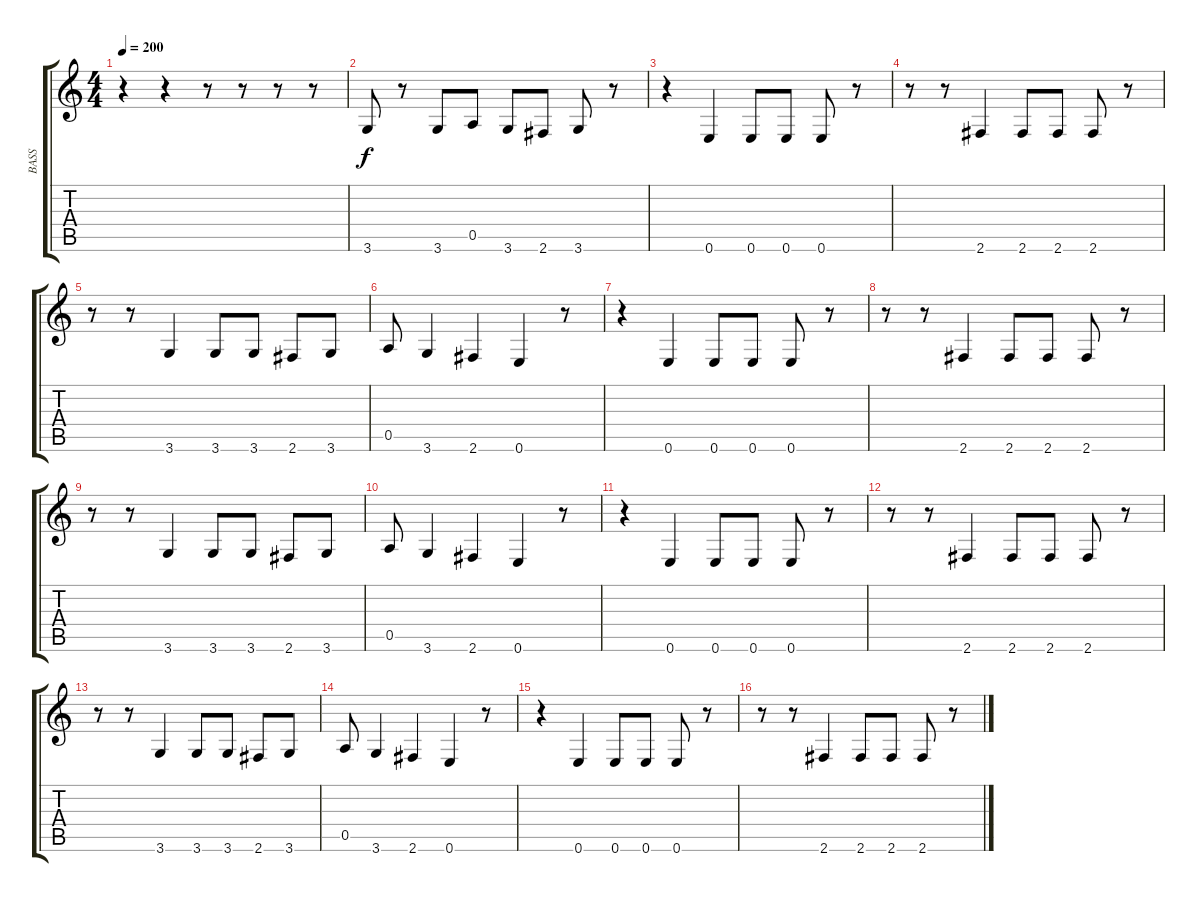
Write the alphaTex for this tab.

\track ("BASS" "BASS") {instrument electricbassfinger}
\staff {score tabs}
\tuning (E4 B3 G3 D3 A2 E2) {hide}
\ts (4 4)
\tempo 200
\clef g2
\ks c
r.4{dy f} r.4 r.8 r.8 r.8 r.8 |
3.6.8 r.8 3.6.8 0.5.8 3.6.8 2.6.8 3.6.8 r.8 |
r.4 0.6.4 0.6.8 0.6.8 0.6.8 r.8 |
r.8 r.8 2.6.4 2.6.8 2.6.8 2.6.8 r.8 |
r.8 r.8 3.6.4 3.6.8 3.6.8 2.6.8 3.6.8 |
0.5.8 3.6.4 2.6.4 0.6.4 r.8 |
r.4 0.6.4 0.6.8 0.6.8 0.6.8 r.8 |
r.8 r.8 2.6.4 2.6.8 2.6.8 2.6.8 r.8 |
r.8 r.8 3.6.4 3.6.8 3.6.8 2.6.8 3.6.8 |
0.5.8 3.6.4 2.6.4 0.6.4 r.8 |
r.4 0.6.4 0.6.8 0.6.8 0.6.8 r.8 |
r.8 r.8 2.6.4 2.6.8 2.6.8 2.6.8 r.8 |
r.8 r.8 3.6.4 3.6.8 3.6.8 2.6.8 3.6.8 |
0.5.8 3.6.4 2.6.4 0.6.4 r.8 |
r.4 0.6.4 0.6.8 0.6.8 0.6.8 r.8 |
r.8 r.8 2.6.4 2.6.8 2.6.8 2.6.8 r.8
